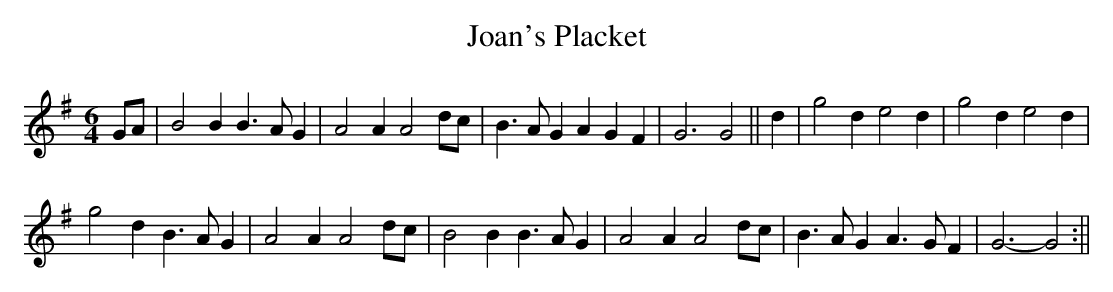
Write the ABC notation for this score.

X:1
T:Joan's Placket
M:6/4
L:1/8
K:G
GA|B4B2 B3AG2|A4A2 A4dc|B3AG2 A2G2F2|G6 G4||d2|g4d2 e4d2|g4d2 e4d2|
g4d2 B3AG2|A4A2 A4dc|B4B2 B3AG2|A4A2 A4dc|B3AG2 A3GF2|G6-G4:||
